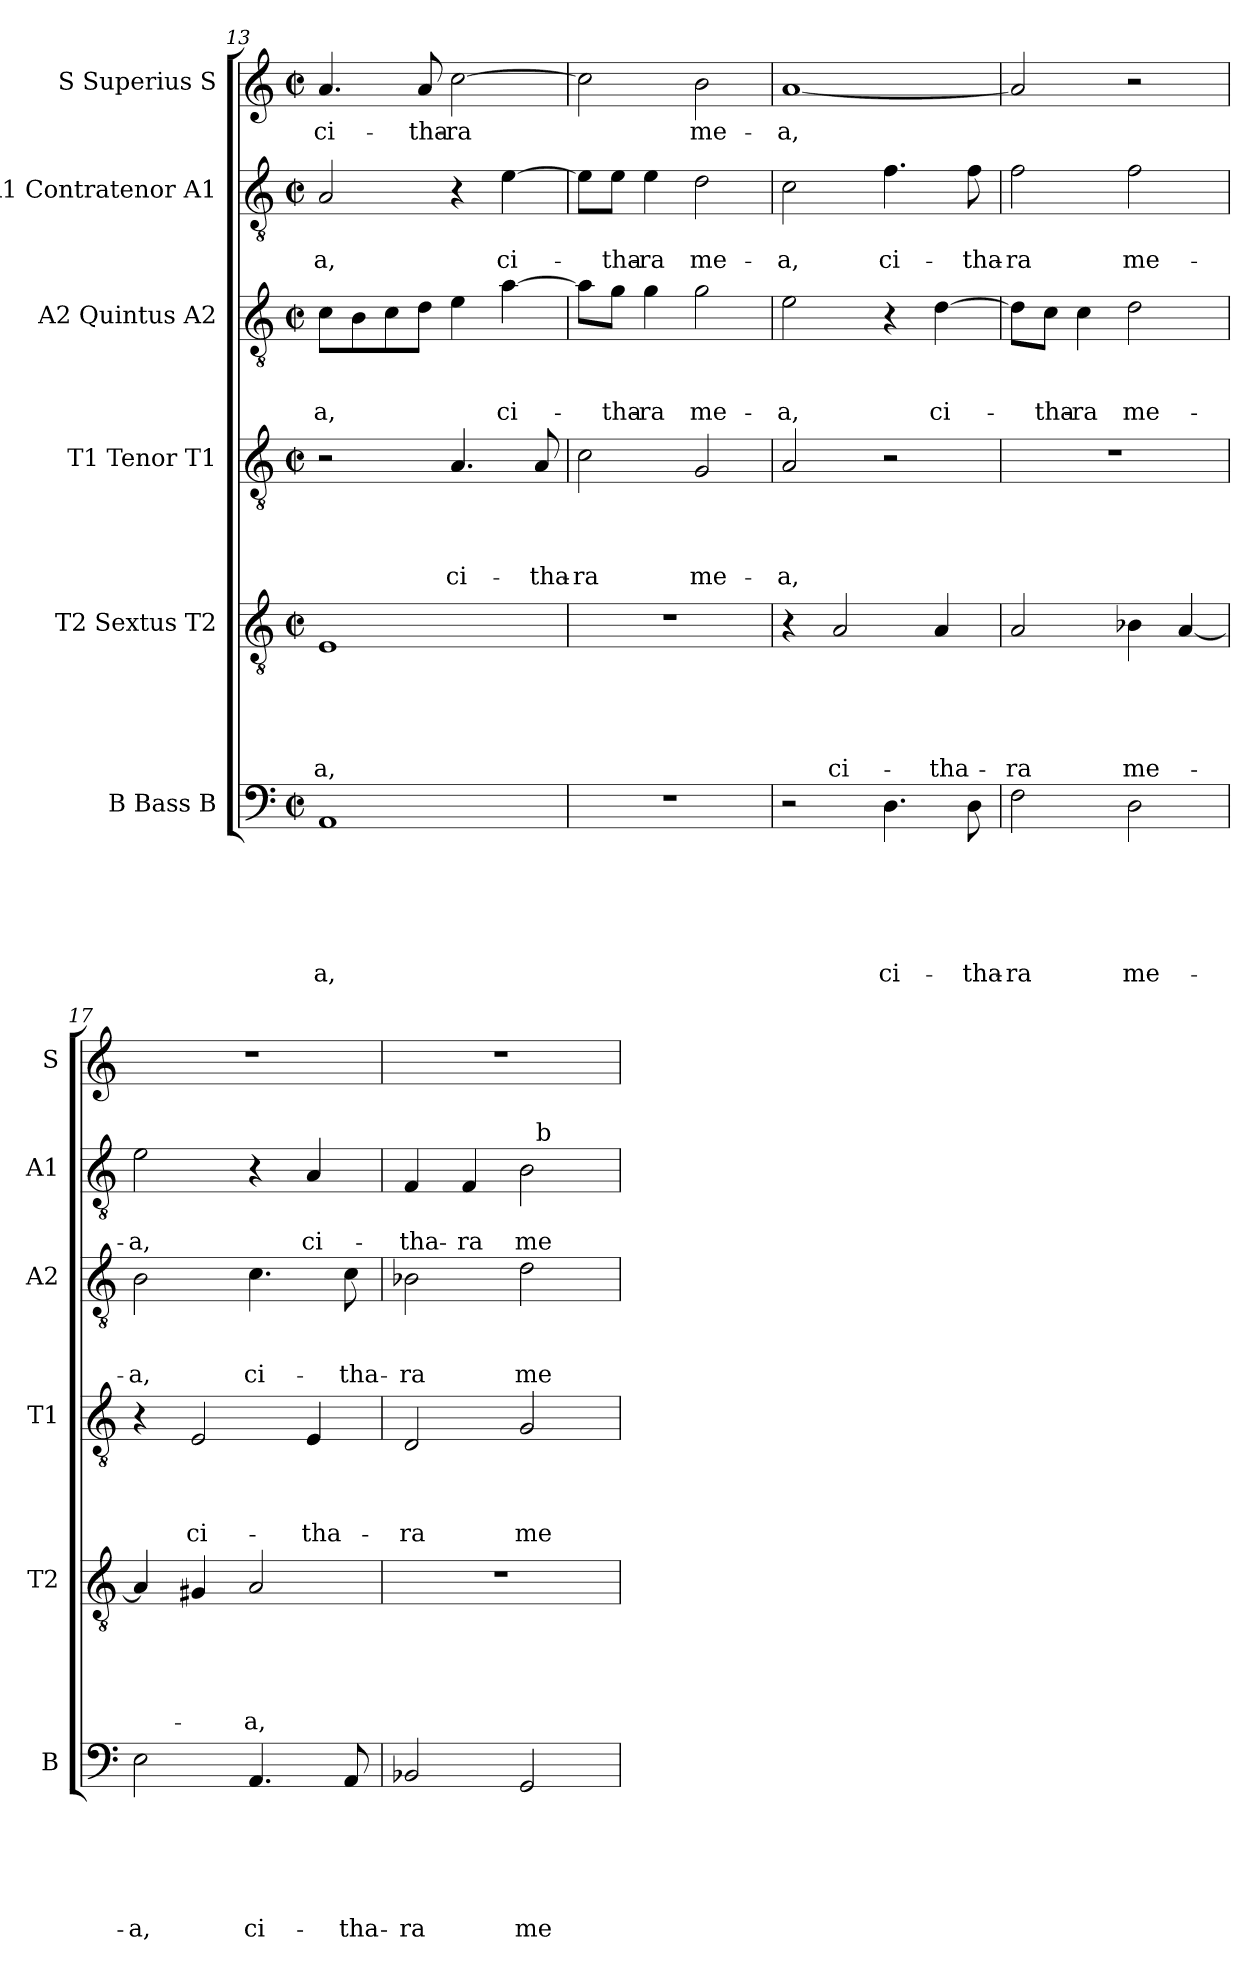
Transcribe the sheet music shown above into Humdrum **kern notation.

**kern	**text	**text	**text	**text	**text	**text	**kern	**text	**text	**text	**text	**text	**kern	**text	**text	**text	**text	**kern	**text	**text	**text	**kern	**text	**text	**kern	**text
*part6	*part6	*part6	*part6	*part6	*part6	*part6	*part5	*part5	*part5	*part5	*part5	*part5	*part4	*part4	*part4	*part4	*part4	*part3	*part3	*part3	*part3	*part2	*part2	*part2	*part1	*part1
*staff6	*staff6	*staff6	*staff6	*staff6	*staff6	*staff6	*staff5	*staff5	*staff5	*staff5	*staff5	*staff5	*staff4	*staff4	*staff4	*staff4	*staff4	*staff3	*staff3	*staff3	*staff3	*staff2	*staff2	*staff2	*staff1	*staff1
*I"B Bass B	*	*	*	*	*	*	*I"T2 Sextus T2	*	*	*	*	*	*I"T1 Tenor T1	*	*	*	*	*I"A2 Quintus A2	*	*	*	*I"A1 Contratenor A1	*	*	*I"S Superius S	*
*I'B	*	*	*	*	*	*	*I'T2	*	*	*	*	*	*I'T1	*	*	*	*	*I'A2	*	*	*	*I'A1	*	*	*I'S	*
*clefF4	*	*	*	*	*	*	*clefGv2	*	*	*	*	*	*clefGv2	*	*	*	*	*clefGv2	*	*	*	*clefGv2	*	*	*clefG2	*
*k[]	*	*	*	*	*	*	*k[]	*	*	*	*	*	*k[]	*	*	*	*	*k[]	*	*	*	*k[]	*	*	*k[]	*
*C:	*	*	*	*	*	*	*C:	*	*	*	*	*	*C:	*	*	*	*	*C:	*	*	*	*C:	*	*	*C:	*
*M2/2	*	*	*	*	*	*	*M2/2	*	*	*	*	*	*M2/2	*	*	*	*	*M2/2	*	*	*	*M2/2	*	*	*M2/2	*
*met(c|)	*	*	*	*	*	*	*met(c|)	*	*	*	*	*	*met(c|)	*	*	*	*	*met(c|)	*	*	*	*met(c|)	*	*	*met(c|)	*
=13	=13	=13	=13	=13	=13	=13	=13	=13	=13	=13	=13	=13	=13	=13	=13	=13	=13	=13	=13	=13	=13	=13	=13	=13	=13	=13
!	!	!	!	!	!	!LO:LY:b	!	!	!	!	!	!LO:LY:b	!	!	!	!	!	!	!	!	!LO:LY:b	!	!	!LO:LY:b	!	!LO:LY:b
1AA	.	.	.	.	.	-a,	1E	.	.	.	.	-a,	2r	.	.	.	.	8c\L	.	.	-a,	2A/	.	-a,	4.a/	ci-
.	.	.	.	.	.	.	.	.	.	.	.	.	.	.	.	.	.	8B\	.	.	.	.	.	.	.	.
.	.	.	.	.	.	.	.	.	.	.	.	.	.	.	.	.	.	8c\	.	.	.	.	.	.	.	.
!	!	!	!	!	!	!	!	!	!	!	!	!	!	!	!	!	!	!	!	!	!	!	!	!	!	!LO:LY:b
.	.	.	.	.	.	.	.	.	.	.	.	.	.	.	.	.	.	8d\J	.	.	.	.	.	.	8a/	-tha-
!	!	!	!	!	!	!	!	!	!	!	!	!	!	!	!	!	!LO:LY:b	!	!	!	!	!	!	!	!	!LO:LY:b:rj
.	.	.	.	.	.	.	.	.	.	.	.	.	4.A/	.	.	.	ci-	4e\	.	.	.	4r	.	.	[>2cc\	-ra
!	!	!	!	!	!	!	!	!	!	!	!	!	!	!	!	!	!	!	!	!	!LO:LY:b	!	!	!LO:LY:b	!	!
.	.	.	.	.	.	.	.	.	.	.	.	.	.	.	.	.	.	[>4a\	.	.	ci-	[>4e\	.	ci-	.	.
!	!	!	!	!	!	!	!	!	!	!	!	!	!	!	!	!	!LO:LY:b	!	!	!	!	!	!	!	!	!
.	.	.	.	.	.	.	.	.	.	.	.	.	8A/	.	.	.	-tha-	.	.	.	.	.	.	.	.	.
=14	=14	=14	=14	=14	=14	=14	=14	=14	=14	=14	=14	=14	=14	=14	=14	=14	=14	=14	=14	=14	=14	=14	=14	=14	=14	=14
!	!	!	!	!	!	!	!	!	!	!	!	!	!	!	!	!	!LO:LY:b	!	!	!	!	!	!	!	!	!
1r	.	.	.	.	.	.	1r	.	.	.	.	.	2c\	.	.	.	-ra	8a\L]	.	.	.	8e\L]	.	.	2cc\]	.
!	!	!	!	!	!	!	!	!	!	!	!	!	!	!	!	!	!	!	!	!	!LO:LY:b	!	!	!LO:LY:b	!	!
.	.	.	.	.	.	.	.	.	.	.	.	.	.	.	.	.	.	8g\J	.	.	-tha-	8e\J	.	-tha-	.	.
!	!	!	!	!	!	!	!	!	!	!	!	!	!	!	!	!	!	!	!	!	!LO:LY:b:rj	!	!	!LO:LY:b:rj	!	!
.	.	.	.	.	.	.	.	.	.	.	.	.	.	.	.	.	.	4g\	.	.	-ra	4e\	.	-ra	.	.
!	!	!	!	!	!	!	!	!	!	!	!	!	!	!	!	!	!LO:LY:b	!	!	!	!LO:LY:b	!	!	!LO:LY:b	!	!LO:LY:b
.	.	.	.	.	.	.	.	.	.	.	.	.	2G/	.	.	.	me-	2g\	.	.	me-	2d\	.	me-	2b\	me-
!!LO:PB:g=z
=15	=15	=15	=15	=15	=15	=15	=15	=15	=15	=15	=15	=15	=15	=15	=15	=15	=15	=15	=15	=15	=15	=15	=15	=15	=15	=15
!	!	!	!	!	!	!	!	!	!	!	!	!	!	!	!	!	!LO:LY:b	!	!	!	!LO:LY:b	!	!	!LO:LY:b	!	!LO:LY:b
2r	.	.	.	.	.	.	4r	.	.	.	.	.	2A/	.	.	.	-a,	2e\	.	.	-a,	2c\	.	-a,	[<1a	-a,
!	!	!	!	!	!	!	!	!	!	!	!	!LO:LY:b	!	!	!	!	!	!	!	!	!	!	!	!	!	!
.	.	.	.	.	.	.	2A/	.	.	.	.	ci-	.	.	.	.	.	.	.	.	.	.	.	.	.	.
!	!	!	!	!	!	!LO:LY:b	!	!	!	!	!	!	!	!	!	!	!	!	!	!	!	!	!	!LO:LY:b	!	!
4.D\	.	.	.	.	.	ci-	.	.	.	.	.	.	2r	.	.	.	.	4r	.	.	.	4.f\	.	ci-	.	.
!	!	!	!	!	!	!	!	!	!	!	!	!LO:LY:b	!	!	!	!	!	!	!	!	!LO:LY:b	!	!	!	!	!
.	.	.	.	.	.	.	4A/	.	.	.	.	-tha-	.	.	.	.	.	[>4d\	.	.	ci-	.	.	.	.	.
!	!	!	!	!	!	!LO:LY:b	!	!	!	!	!	!	!	!	!	!	!	!	!	!	!	!	!	!LO:LY:b	!	!
8D\	.	.	.	.	.	-tha-	.	.	.	.	.	.	.	.	.	.	.	.	.	.	.	8f\	.	-tha-	.	.
=16	=16	=16	=16	=16	=16	=16	=16	=16	=16	=16	=16	=16	=16	=16	=16	=16	=16	=16	=16	=16	=16	=16	=16	=16	=16	=16
!	!	!	!	!	!	!LO:LY:b	!	!	!	!	!	!LO:LY:b	!	!	!	!	!	!	!	!	!	!	!	!LO:LY:b	!	!
2F\	.	.	.	.	.	-ra	2A/	.	.	.	.	-ra	1r	.	.	.	.	8d\L]	.	.	.	2f\	.	-ra	2a/]	.
!	!	!	!	!	!	!	!	!	!	!	!	!	!	!	!	!	!	!	!	!	!LO:LY:b	!	!	!	!	!
.	.	.	.	.	.	.	.	.	.	.	.	.	.	.	.	.	.	8c\J	.	.	-tha-	.	.	.	.	.
!	!	!	!	!	!	!	!	!	!	!	!	!	!	!	!	!	!	!	!	!	!LO:LY:b:rj	!	!	!	!	!
.	.	.	.	.	.	.	.	.	.	.	.	.	.	.	.	.	.	4c\	.	.	-ra	.	.	.	.	.
!	!	!	!	!	!	!LO:LY:b	!	!	!	!	!	!LO:LY:b	!	!	!	!	!	!	!	!	!LO:LY:b	!	!	!LO:LY:b	!	!
2D\	.	.	.	.	.	me-	4B-X\	.	.	.	.	me-	.	.	.	.	.	2d\	.	.	me-	2f\	.	me-	2r	.
.	.	.	.	.	.	.	[<4A/	.	.	.	.	.	.	.	.	.	.	.	.	.	.	.	.	.	.	.
=17	=17	=17	=17	=17	=17	=17	=17	=17	=17	=17	=17	=17	=17	=17	=17	=17	=17	=17	=17	=17	=17	=17	=17	=17	=17	=17
!	!	!	!	!	!	!LO:LY:b	!	!	!	!	!	!	!	!	!	!	!	!	!	!	!LO:LY:b	!	!	!LO:LY:b	!	!
2E\	.	.	.	.	.	-a,	4A/]	.	.	.	.	.	4r	.	.	.	.	2B\	.	.	-a,	2e\	.	-a,	1r	.
!	!	!	!	!	!	!	!	!	!	!	!	!	!	!	!	!	!LO:LY:b	!	!	!	!	!	!	!	!	!
.	.	.	.	.	.	.	4G#X/	.	.	.	.	.	2E/	.	.	.	ci-	.	.	.	.	.	.	.	.	.
!	!	!	!	!	!	!LO:LY:b	!	!	!	!	!	!LO:LY:b	!	!	!	!	!	!	!	!	!LO:LY:b	!	!	!	!	!
4.AA/	.	.	.	.	.	ci-	2A/	.	.	.	.	-a,	.	.	.	.	.	4.c\	.	.	ci-	4r	.	.	.	.
!	!	!	!	!	!	!	!	!	!	!	!	!	!	!	!	!	!LO:LY:b	!	!	!	!	!	!	!LO:LY:b	!	!
.	.	.	.	.	.	.	.	.	.	.	.	.	4E/	.	.	.	-tha-	.	.	.	.	4A/	.	ci-	.	.
!	!	!	!	!	!	!LO:LY:b	!	!	!	!	!	!	!	!	!	!	!	!	!	!	!LO:LY:b	!	!	!	!	!
8AA/	.	.	.	.	.	-tha-	.	.	.	.	.	.	.	.	.	.	.	8c\	.	.	-tha-	.	.	.	.	.
=18	=18	=18	=18	=18	=18	=18	=18	=18	=18	=18	=18	=18	=18	=18	=18	=18	=18	=18	=18	=18	=18	=18	=18	=18	=18	=18
!	!	!	!	!	!	!LO:LY:b	!	!	!	!	!	!	!	!	!	!	!LO:LY:b	!	!	!	!LO:LY:b	!	!	!LO:LY:b	!	!
*	*	*	*	*	*	*	*	*	*	*	*	*	*	*	*	*	*	*	*	*	*	*^	*	*	*	*
2BB-X/	.	.	.	.	.	-ra	1r	.	.	.	.	.	2D/	.	.	.	-ra	2B-X\	.	.	-ra	4F/	2ryy	.	-tha-	1r	.
!	!	!	!	!	!	!	!	!	!	!	!	!	!	!	!	!	!	!	!	!	!	!	!	!	!LO:LY:b:rj	!	!
.	.	.	.	.	.	.	.	.	.	.	.	.	.	.	.	.	.	.	.	.	.	4F/	.	.	-ra	.	.
!	!	!	!	!	!	!LO:LY:b	!	!	!	!	!	!	!	!	!	!	!LO:LY:b	!	!	!	!LO:LY:b	!	!	!	!LO:LY:b	!	!
2GG/	.	.	.	.	.	me-	.	.	.	.	.	.	2G/	.	.	.	me-	2d\	.	.	me-	2B\	32ryy	.	me-	.	.
!	!	!	!	!	!	!	!	!	!	!	!	!	!	!	!	!	!	!	!	!	!	!	!LO:TX:a:t=b	!	!	!	!
.	.	.	.	.	.	.	.	.	.	.	.	.	.	.	.	.	.	.	.	.	.	.	4...ryy	.	.	.	.
*	*	*	*	*	*	*	*	*	*	*	*	*	*	*	*	*	*	*	*	*	*	*v	*v	*	*	*	*
=	=	=	=	=	=	=	=	=	=	=	=	=	=	=	=	=	=	=	=	=	=	=	=	=	=	=
*-	*-	*-	*-	*-	*-	*-	*-	*-	*-	*-	*-	*-	*-	*-	*-	*-	*-	*-	*-	*-	*-	*-	*-	*-	*-	*-
